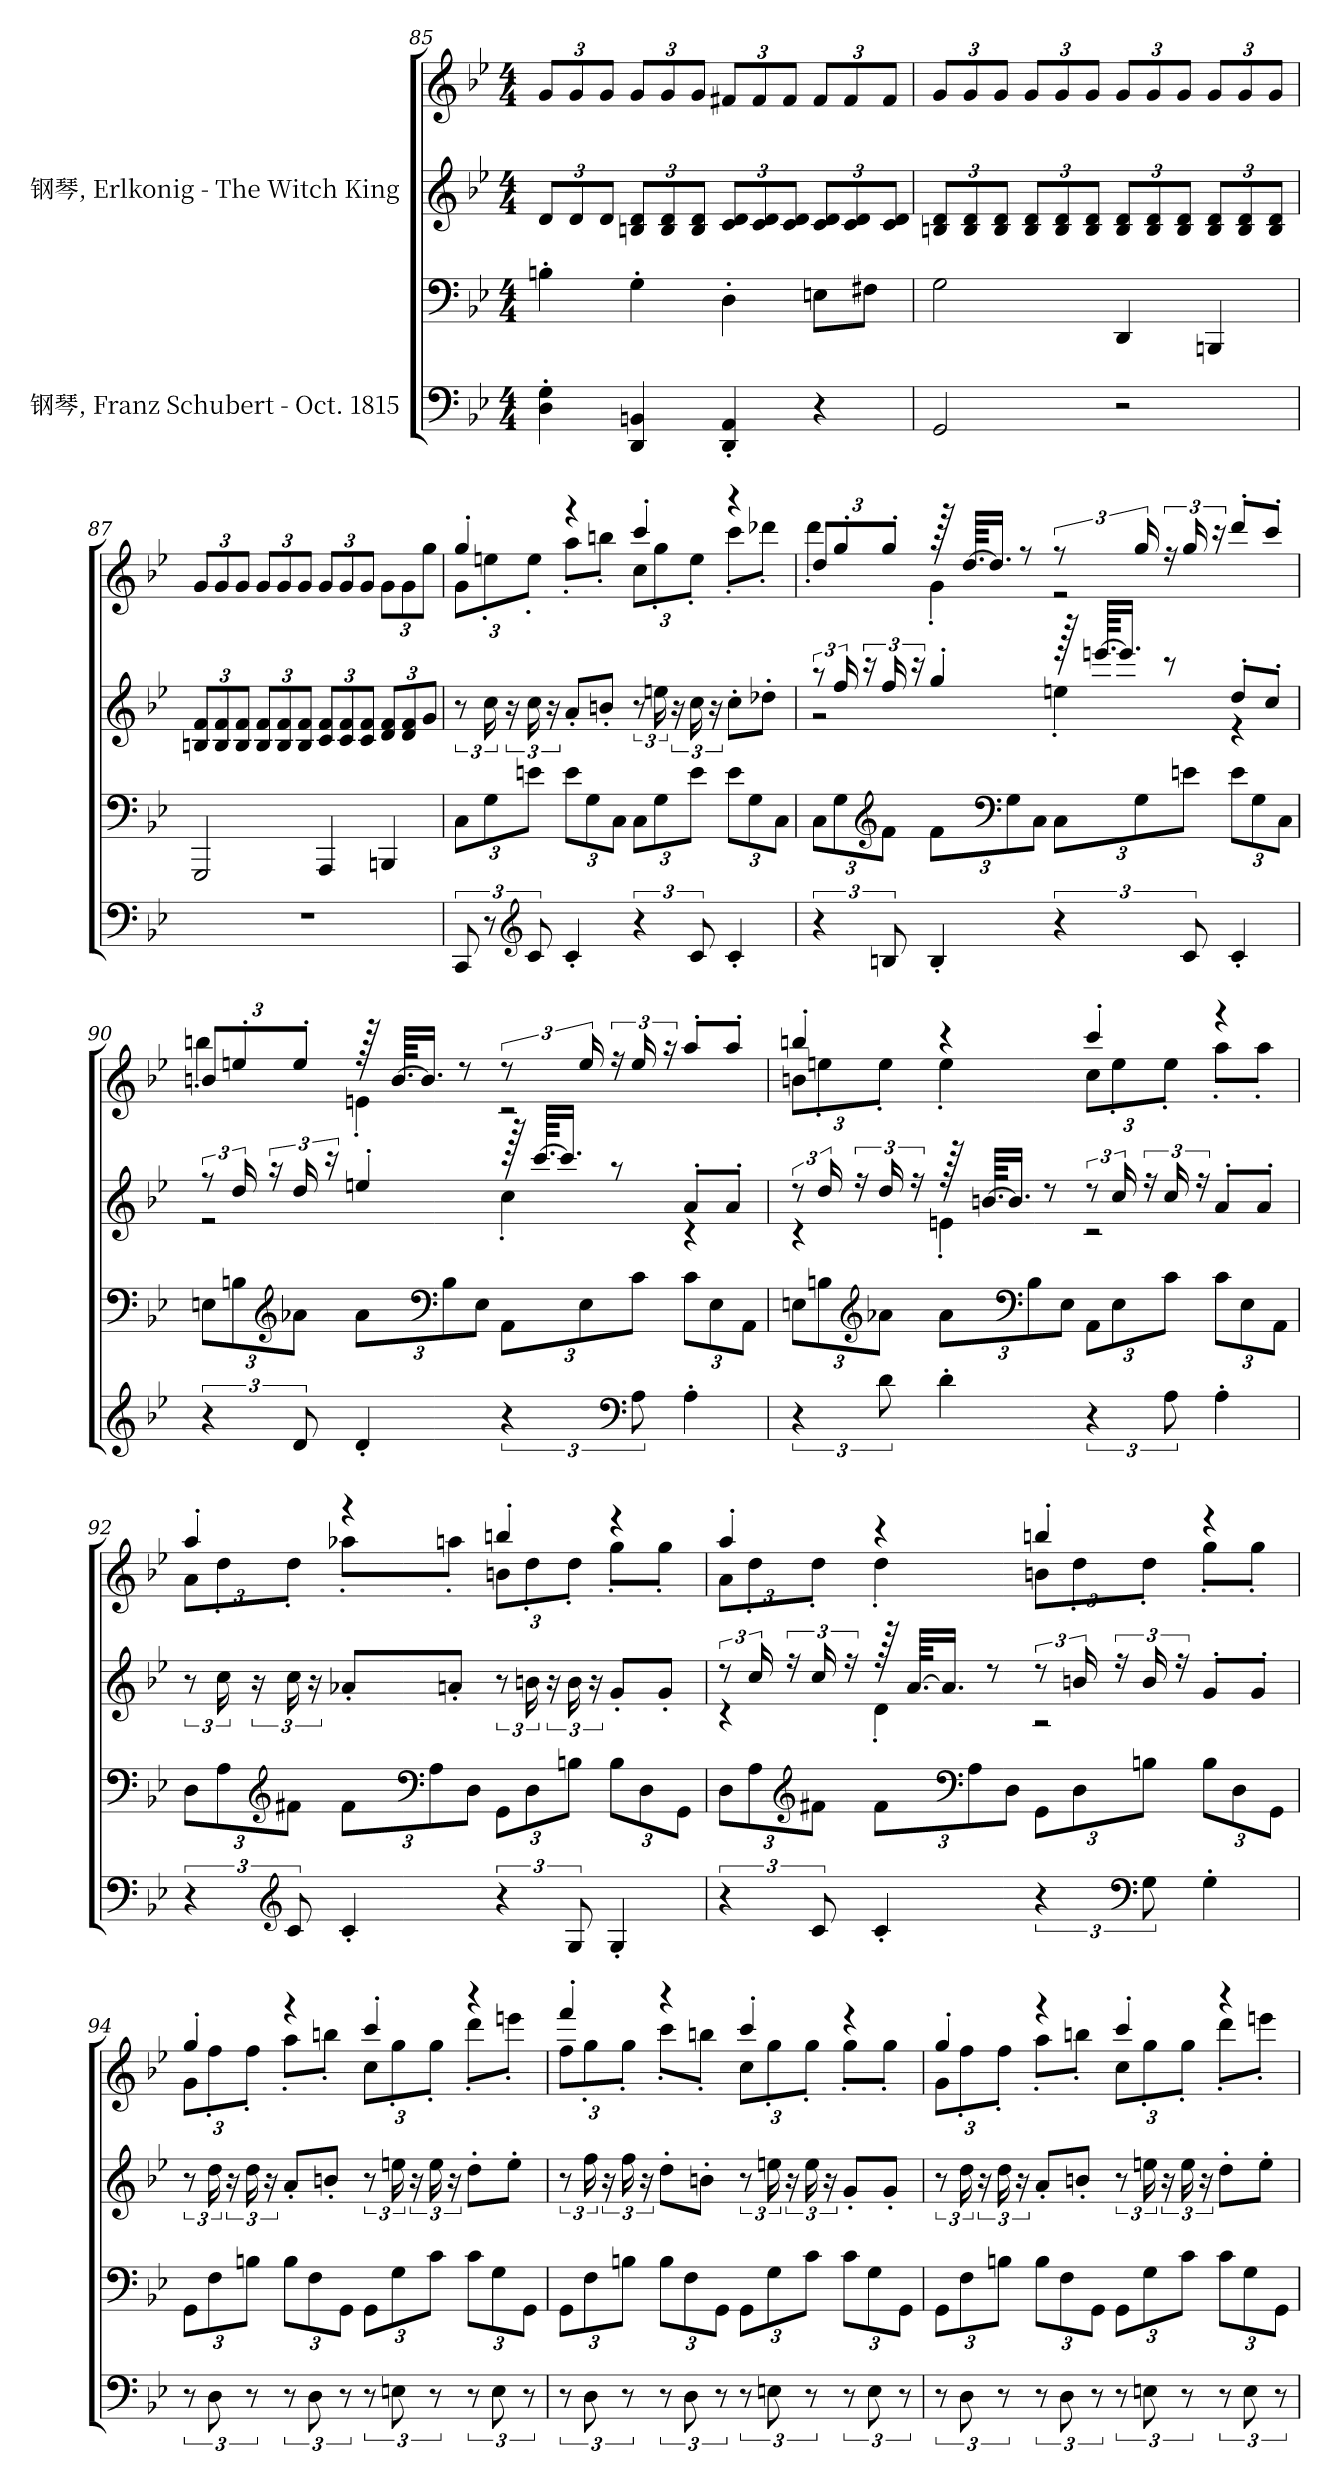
**kern	**kern	**kern	**kern
*part2	*part2	*part1	*part1
*staff4	*staff3	*staff2	*staff1
*I"钢琴, Franz Schubert - Oct. 1815	*	*I"钢琴, Erlkonig - The Witch King	*
*clefF4	*clefF4	*clefG2	*clefG2
*k[b-e-]	*k[b-e-]	*k[b-e-]	*k[b-e-]
*M4/4	*M4/4	*M4/4	*M4/4
*	*	*Xbrackettup	*Xbrackettup
=85	=85	=85	=85
4D\' 4G\'	4Bn'\	12d/L	12g/L
.	.	12d/	12g/
.	.	12d/J	12g/J
4DD/ 4BBn/	4G'\	12Bn/ 12d/L	12g/L
.	.	12B/ 12d/	12g/
.	.	12B/ 12d/J	12g/J
4DD/' 4AA/'	4D'\	12c/ 12d/L	12f#X/L
.	.	12c/ 12d/	12f#/
.	.	12c/ 12d/J	12f#/J
4r	8En\L	12c/ 12d/L	12f#/L
.	.	12c/ 12d/	12f#/
.	8F#X\J	.	.
.	.	12c/ 12d/J	12f#/J
!!LO:PB:g=z
=86	=86	=86	=86
2GG/	2G\	12Bn/ 12d/L	12g/L
.	.	12B/ 12d/	12g/
.	.	12B/ 12d/J	12g/J
.	.	12B/ 12d/L	12g/L
.	.	12B/ 12d/	12g/
.	.	12B/ 12d/J	12g/J
2r	4DD/	12B/ 12d/L	12g/L
.	.	12B/ 12d/	12g/
.	.	12B/ 12d/J	12g/J
.	4BBBn/	12B/ 12d/L	12g/L
.	.	12B/ 12d/	12g/
.	.	12B/ 12d/J	12g/J
=87	=87	=87	=87
1r	2GGG/	12Bn/ 12f/L	12g/L
.	.	12B/ 12f/	12g/
.	.	12B/ 12f/J	12g/J
.	.	12B/ 12f/L	12g/L
.	.	12B/ 12f/	12g/
.	.	12B/ 12f/J	12g/J
.	4AAA/	12c/ 12f/L	12g/L
.	.	12c/ 12f/	12g/
.	.	12c/ 12f/J	12g/J
.	4BBBn/	12d/ 12f/L	12g\L
.	.	12d/ 12f/	12g\
.	.	12g/J	12gg\J
!!LO:LB:g=z
=88	=88	=88	=88
*	*Xbrackettup	*brackettup	*
*	*	*	*MM133
*	*	*	*^
12CC/	12C\L	12r	4gg'/	12g\L
12r	12G\	24cc\	.	12een'\
.	.	24r	.	.
*clefG2	*	*	*	*
12c/	12en\J	24cc\	.	12ee'\J
.	.	24r	.	.
4c'/	12e\L	8a'/L	4r	8aa'\L
.	12G\	.	.	.
.	.	8bn'/J	.	8bbn'\J
.	12C\J	.	.	.
6r	12C\L	12r	4ccc'/	12cc\L
.	12G\	24een\	.	12gg'\
.	.	24r	.	.
12c/	12e\J	24cc\	.	12ee'\J
.	.	24r	.	.
4c'/	12e\L	8cc'\L	4r	8ccc'\L
.	12G\	.	.	.
.	.	8dd-X'\J	.	8ddd-X'\J
.	12C\J	.	.	.
!!LO:LB:g=z	!!
=89	=89	=89	=89	=89
*	*	*^	*	*
6r	12C\L	12r	2r	12dd/L	4ddd'\
.	12G\	24ff/	.	12gg'/	.
.	.	24r	.	.	.
*	*clefG2	*	*	*	*
12Bn/	12f\J	24ff/	.	12gg'/J	.
.	.	24r	.	.	.
4B'/	12f\L	4gg'/	.	128r	4g'\
.	.	.	.	[64.dd/KKLL	.
.	.	.	.	16.dd/JJ]	.
*	*clefF4	*	*	*	*
.	12G\	.	.	.	.
.	.	.	.	8r	.
.	12C\J	.	.	.	.
*	*	*	*	*brackettup	*
6r	12C\L	128r	4een'\	12r	2r
.	.	[64.eeen/KKLL	.	.	.
.	.	16.eee/JJ]	.	.	.
.	12G\	.	.	24gg/	.
.	.	8r	.	24r	.
12c/	12en\J	.	.	24gg/	.
.	.	.	.	24r	.
4c'/	12e\L	8dd'/L	4r	8ddd'/L	.
.	12G\	.	.	.	.
.	.	8cc'/J	.	8ccc'/J	.
.	12C\J	.	.	.	.
!!LO:PB:g=z	!!
=90	=90	=90	=90	=90	=90
*	*	*	*	*Xbrackettup	*
6r	12En\L	12r	2r	12bn/L	4bbn'\
.	12Bn\	24dd/	.	12een'/	.
.	.	24r	.	.	.
*	*clefG2	*	*	*	*
12d/	12a-X\J	24dd/	.	12ee'/J	.
.	.	24r	.	.	.
4d'/	12a-\L	4een'/	.	128r	4en'\
.	.	.	.	[64.b/KKLL	.
.	.	.	.	16.b/JJ]	.
*	*clefF4	*	*	*	*
.	12B\	.	.	.	.
.	.	.	.	8r	.
.	12E\J	.	.	.	.
*	*	*	*	*brackettup	*
6r	12AA\L	128r	4cc'\	12r	2r
.	.	[64.ccc/KKLL	.	.	.
.	.	16.ccc/JJ]	.	.	.
.	12E\	.	.	24ee/	.
.	.	8r	.	24r	.
*clefF4	*	*	*	*	*
12A\	12c\J	.	.	24ee/	.
.	.	.	.	24r	.
4A'\	12c\L	8a'/L	4r	8aa'/L	.
.	12E\	.	.	.	.
.	.	8a'/J	.	8aa'/J	.
.	12AA\J	.	.	.	.
!!LO:LB:g=z	!!
=91	=91	=91	=91	=91	=91
*	*	*	*	*	*Xbrackettup
6r	12En\L	12r	4r	4bbn'/	12bn\L
.	12Bn\	24dd/	.	.	12een'\
.	.	24r	.	.	.
*	*clefG2	*	*	*	*
12d\	12a-X\J	24dd/	.	.	12ee'\J
.	.	24r	.	.	.
4d'\	12a-\L	128r	4en'\	4r	4ee'\
.	.	[64.bn/KKLL	.	.	.
.	.	16.b/JJ]	.	.	.
*	*clefF4	*	*	*	*
.	12B\	.	.	.	.
.	.	8r	.	.	.
.	12E\J	.	.	.	.
6r	12AA\L	12r	2r	4ccc'/	12cc\L
.	12E\	24cc/	.	.	12ee'\
.	.	24r	.	.	.
12A\	12c\J	24cc/	.	.	12ee'\J
.	.	24r	.	.	.
4A'\	12c\L	8a'/L	.	4r	8aa'\L
.	12E\	.	.	.	.
.	.	8a'/J	.	.	8aa'\J
.	12AA\J	.	.	.	.
*	*	*v	*v	*	*
!!LO:LB:g=z	!!
=92	=92	=92	=92	=92
6r	12D\L	12r	4aa'/	12a\L
.	12A\	24cc\	.	12dd'\
.	.	24r	.	.
*clefG2	*clefG2	*	*	*
12c/	12f#X\J	24cc\	.	12dd'\J
.	.	24r	.	.
4c'/	12f#\L	8a-X'/L	4r	8aa-X'\L
*	*clefF4	*	*	*
.	12A\	.	.	.
.	.	8an'/J	.	8aan'\J
.	12D\J	.	.	.
6r	12GG\L	12r	4bbn'/	12bn\L
.	12D\	24bn\	.	12dd'\
.	.	24r	.	.
12G/	12Bn\J	24b\	.	12dd'\J
.	.	24r	.	.
4G'/	12B\L	8g'/L	4r	8gg'\L
.	12D\	.	.	.
.	.	8g'/J	.	8gg'\J
.	12GG\J	.	.	.
!!LO:PB:g=z	!!
=93	=93	=93	=93	=93
*	*	*^	*	*
6r	12D\L	12r	4r	4aa'/	12a\L
.	12A\	24cc/	.	.	12dd'\
.	.	24r	.	.	.
*	*clefG2	*	*	*	*
12c/	12f#X\J	24cc/	.	.	12dd'\J
.	.	24r	.	.	.
4c'/	12f#\L	128r	4d'\	4r	4dd'\
.	.	[64.a/KKLL	.	.	.
.	.	16.a/JJ]	.	.	.
*	*clefF4	*	*	*	*
.	12A\	.	.	.	.
.	.	8r	.	.	.
.	12D\J	.	.	.	.
6r	12GG\L	12r	2r	4bbn'/	12bn\L
.	12D\	24bn/	.	.	12dd'\
.	.	24r	.	.	.
*clefF4	*	*	*	*	*
12G\	12Bn\J	24b/	.	.	12dd'\J
.	.	24r	.	.	.
4G'\	12B\L	8g'/L	.	4r	8gg'\L
.	12D\	.	.	.	.
.	.	8g'/J	.	.	8gg'\J
.	12GG\J	.	.	.	.
*	*	*v	*v	*	*
=94	=94	=94	=94	=94
12r	12GG\L	12r	4gg'/	12g\L
12D\	12F\	24dd\	.	12ff'\
.	.	24r	.	.
12r	12Bn\J	24dd\	.	12ff'\J
.	.	24r	.	.
12r	12B\L	8a'/L	4r	8aa'\L
12D\	12F\	.	.	.
.	.	8bn'/J	.	8bbn'\J
12r	12GG\J	.	.	.
12r	12GG\L	12r	4ccc'/	12cc\L
12En\	12G\	24een\	.	12gg'\
.	.	24r	.	.
12r	12c\J	24ee\	.	12gg'\J
.	.	24r	.	.
12r	12c\L	8dd'\L	4r	8ddd'\L
12E\	12G\	.	.	.
.	.	8ee'\J	.	8eeen'\J
12r	12GG\J	.	.	.
!!LO:LB:g=z	!!
=95	=95	=95	=95	=95
12r	12GG\L	12r	4fff'/	12ff\L
12D\	12F\	24ff\	.	12gg'\
.	.	24r	.	.
12r	12Bn\J	24ff\	.	12gg'\J
.	.	24r	.	.
12r	12B\L	8dd'\L	4r	8ccc'\L
12D\	12F\	.	.	.
.	.	8bn'\J	.	8bbn'\J
12r	12GG\J	.	.	.
12r	12GG\L	12r	4ccc'/	12cc\L
12En\	12G\	24een\	.	12gg'\
.	.	24r	.	.
12r	12c\J	24ee\	.	12gg'\J
.	.	24r	.	.
12r	12c\L	8g'/L	4r	8gg'\L
12E\	12G\	.	.	.
.	.	8g'/J	.	8gg'\J
12r	12GG\J	.	.	.
=96	=96	=96	=96	=96
12r	12GG\L	12r	4gg'/	12g\L
12D\	12F\	24dd\	.	12ff'\
.	.	24r	.	.
12r	12Bn\J	24dd\	.	12ff'\J
.	.	24r	.	.
12r	12B\L	8a'/L	4r	8aa'\L
12D\	12F\	.	.	.
.	.	8bn'/J	.	8bbn'\J
12r	12GG\J	.	.	.
12r	12GG\L	12r	4ccc'/	12cc\L
12En\	12G\	24een\	.	12gg'\
.	.	24r	.	.
12r	12c\J	24ee\	.	12gg'\J
.	.	24r	.	.
12r	12c\L	8dd'\L	4r	8ddd'\L
12E\	12G\	.	.	.
.	.	8ee'\J	.	8eeen'\J
12r	12GG\J	.	.	.
*	*	*	*v	*v
=	=	=	=
*-	*-	*-	*-
